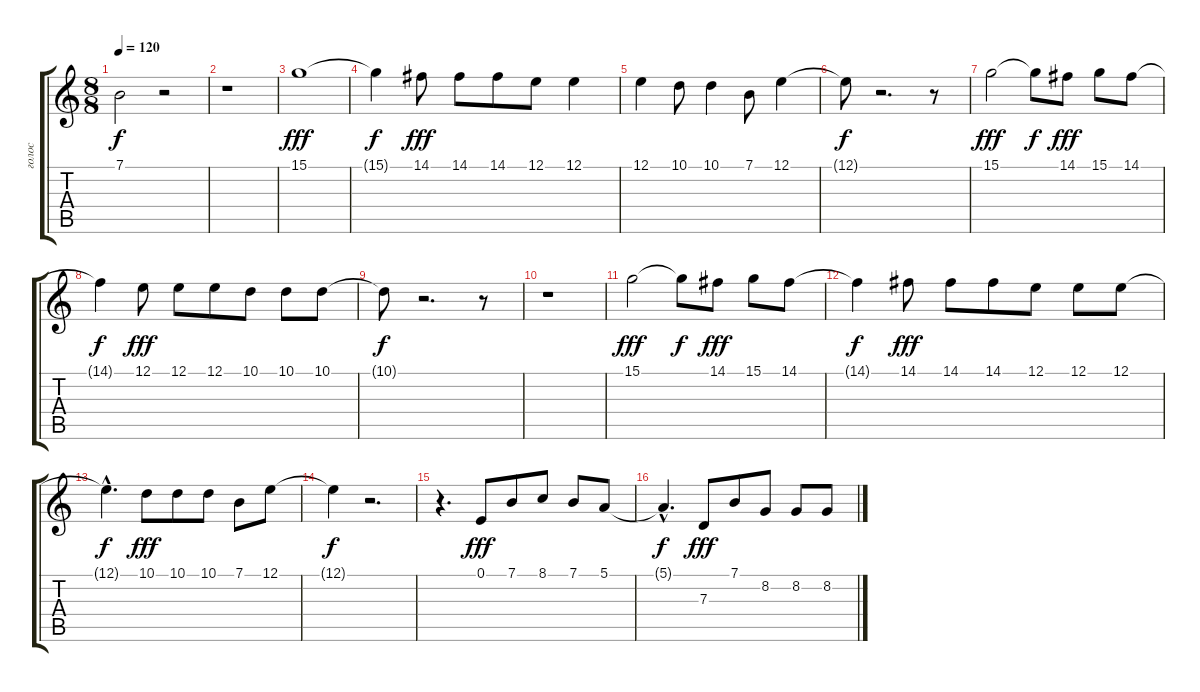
\track ("голос" "голос") {instrument flute}
\staff {score tabs}
\tuning (E4 B3 G3 D3 A2 E2) {hide}
\ts (8 8)
\tempo 120
\clef g2
\ks c
7.1{t}.2{dy f} r.2 |
r.1 |
15.1.1{dy fff} |
15.1{t}.4{dy f} 14.1.8{dy fff} 14.1.8 14.1.8 12.1.8 12.1.4 |
12.1.4 10.1.8 10.1.4 7.1.8 12.1.4 |
12.1{t}.8{dy f} r.2{d} r.8 |
15.1.2{dy fff} 15.1{t}.8{dy f} 14.1.8{dy fff} 15.1.8 14.1.8 |
14.1{t}.4{dy f} 12.1.8{dy fff} 12.1.8 12.1.8 10.1.8 10.1.8 10.1.8 |
10.1{t}.8{dy f} r.2{d} r.8 |
r.1 |
15.1.2{dy fff} 15.1{t}.8{dy f} 14.1.8{dy fff} 15.1.8 14.1.8 |
14.1{t}.4{dy f} 14.1.8{dy fff} 14.1.8 14.1.8 12.1.8 12.1.8 12.1.8 |
12.1{hac t}.4{d dy f} 10.1.8{dy fff} 10.1.8 10.1.8 7.1.8 12.1.8 |
12.1{t}.4{dy f} r.2{d} |
r.4{d} 0.1.8{dy fff} 7.1.8 8.1.8 7.1.8 5.1.8 |
5.1{hac t}.4{d dy f} 7.3.8{dy fff} 7.1.8 8.2.8 8.2.8 8.2.8
